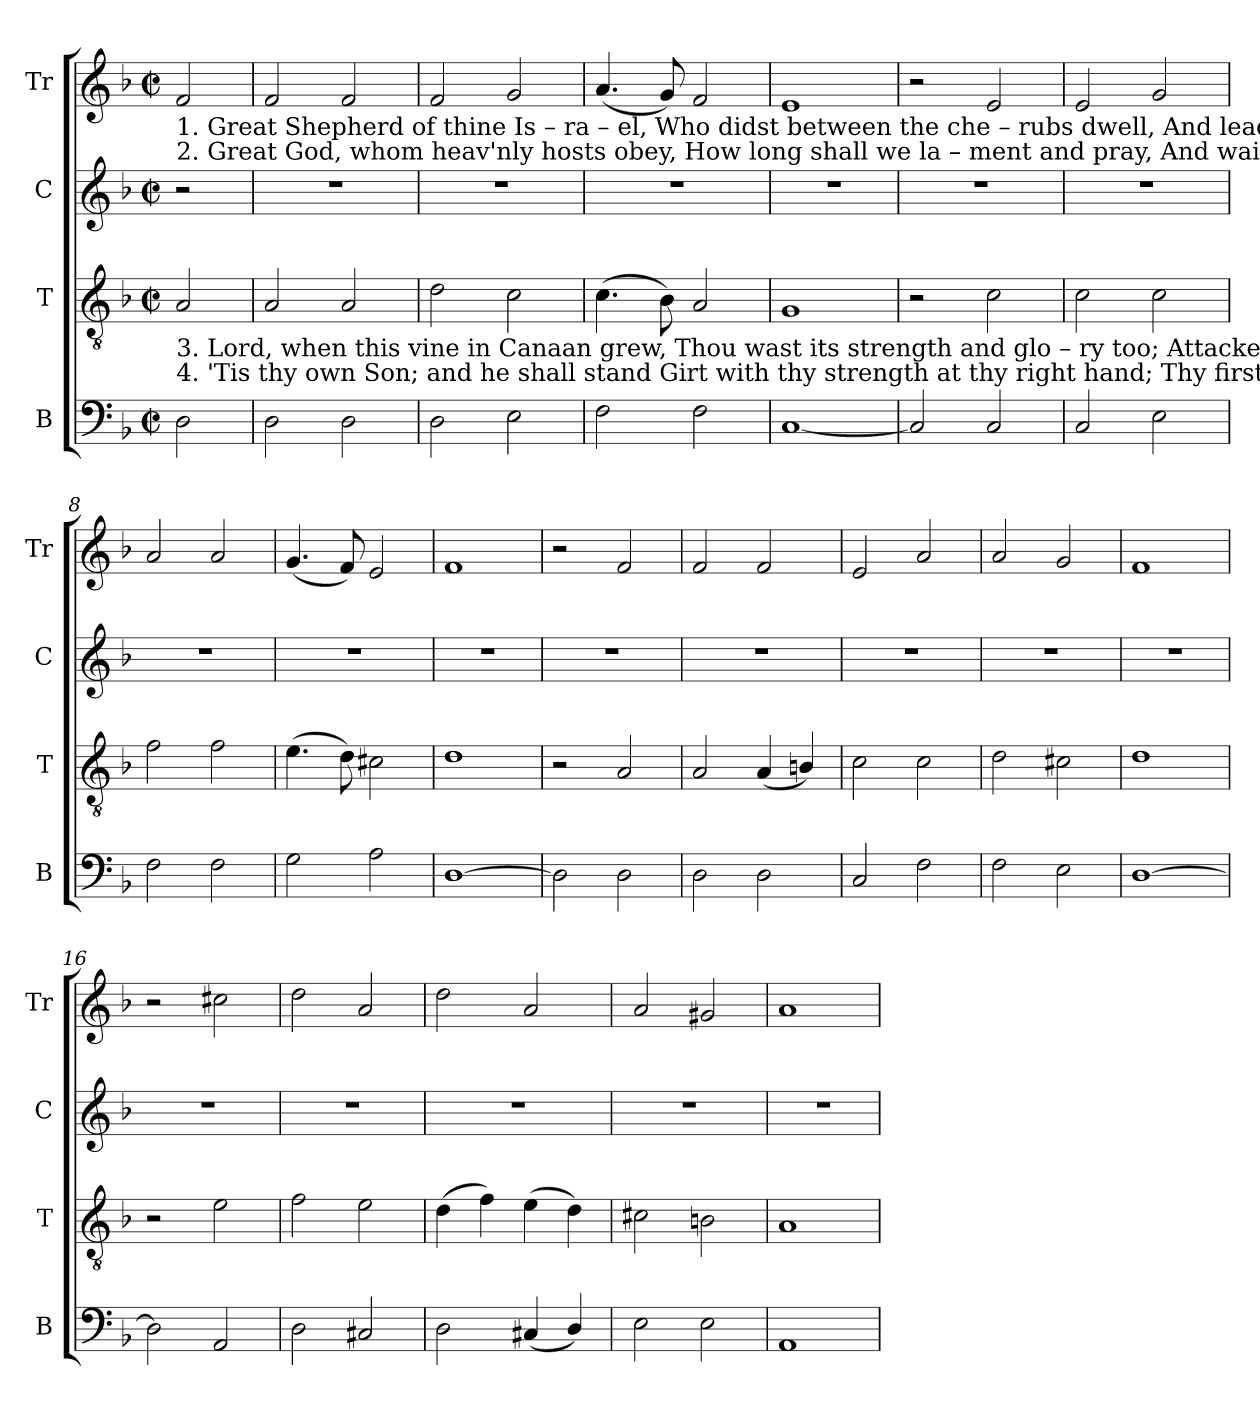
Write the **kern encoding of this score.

**kern	**kern	**kern	**kern
*part4	*part3	*part2	*part1
*staff4	*staff3	*staff2	*staff1
*I"B	*I"T	*I"C	*I"Tr
*I'B	*I'T	*I'C	*I'Tr
*clefF4	*clefGv2	*clefG2	*clefG2
*k[b-]	*k[b-]	*k[b-]	*k[b-]
*M2/2	*M2/2	*M2/2	*M2/2
*met(c|)	*met(c|)	*met(c|)	*met(c|)
*MM160	*MM160	*MM160	*MM160
=1	=1	=1	=1
!	!	!	!LO:TX:b:t=1. Great Shepherd of thine Is – ra  –  el,       Who  didst between the   che   –   rubs    dwell,       And  lead   the     tribes, thy chosen sheep,    Safe through the desert        and  the deep;
!	!	!	!LO:TX:b:t=2. Great God, whom heav'nly hosts obey,     How  long  shall  we  la –  ment      and     pray,       And  wait    in        vain   thy  kind  return?    How  long  shall  thy    fierce    anger  burn?
!	!LO:TX:b:t=3. Lord, when this vine in Canaan  grew,      Thou wast  its strength and glo   –   ry      too;         Attacked  in           vain  by  all   its  foes,       Till   the  fair  Branch  of       promise  rose&colon;	!	!
!	!LO:TX:b:t=4. 'Tis  thy  own Son; and he shall stand       Girt  with thy strength  at  thy       right   hand;         Thy  first–born     Son, adorned and blest     With power and grace  a    –   bove the rest.	!	!
2D!\	2A!/	2r	2f!/
=2	=2	=2	=2
2D!\	2A!/	1r	2f!/
2D!\	2A!/	.	2f!/
=3	=3	=3	=3
2D!\	2d!\	1r	2f!/
2E!\	2c!\	.	2g!/
=4	=4	=4	=4
2F!\	(>4.c!\	1r	(<4.a!/
.	8B-!\)	.	8g!/)
2F!\	2A!/	.	2f!/
=5	=5	=5	=5
[1C!	1G!	1r	1e!
=6	=6	=6	=6
2C!/]	2r	1r	2r
2C!/	2c!\	.	2e!/
=7	=7	=7	=7
2C!/	2c!\	1r	2e!/
2E!\	2c!\	.	2g!/
=8	=8	=8	=8
2F!\	2f!\	1r	2a!/
2F!\	2f!\	.	2a!/
=9	=9	=9	=9
2G!\	(>4.e!\	1r	(<4.g!/
.	8d!\)	.	8f!/)
2A!\	2c#X!\	.	2e!/
=10	=10	=10	=10
[1D!	1d!	1r	1f!
=11	=11	=11	=11
2D!\]	2r	1r	2r
2D!\	2A!/	.	2f!/
=12	=12	=12	=12
2D!\	2A!/	1r	2f!/
2D!\	(<4A!/	.	2f!/
.	4Bn!/)	.	.
=13	=13	=13	=13
2C!/	2c!\	1r	2e!/
2F!\	2c!\	.	2a!/
=14	=14	=14	=14
2F!\	2d!\	1r	2a!/
2E!\	2c#X!\	.	2g!/
=15	=15	=15	=15
[1D!	1d!	1r	1f!
=16	=16	=16	=16
2D!\]	2r	1r	2r
2AA!/	2e!\	.	2cc#X!\
=17	=17	=17	=17
2D!\	2f!\	1r	2dd!\
2C#X!/	2e!\	.	2a!/
=18	=18	=18	=18
2D!\	(>4d!\	1r	2dd!\
.	4f!\)	.	.
(<4C#X!/	(>4e!\	.	2a!/
4D!/)	4d!\)	.	.
=19	=19	=19	=19
2E!\	2c#X!\	1r	2a!/
2E!\	2Bn!\	.	2g#X!/
=20	=20	=20	=20
1AA!	1A!	1r	1a!
=	=	=	=
*-	*-	*-	*-
